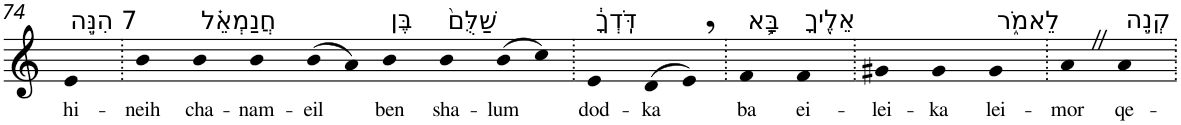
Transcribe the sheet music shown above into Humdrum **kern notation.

**kern	**text
*part1	*part1
*staff1	*staff1
*I"Piano	*
*I'Pno	*
!!LO:PB:g=z
*clefG2	*
*k[]	*
=74	=74
!LO:TX:a:t=7 הִנֵּ֣ה	!
!	!LO:LY:b
4e	hi-
=75.	=75.
!	!LO:LY:b
4b	-neih
!LO:TX:a:t=חֲנַמְאֵ֗ל	!
!	!LO:LY:b
4b	cha-
!	!LO:LY:b
4b	-nam-
!	!LO:LY:b
(>8b	-eil
8a)	.
!LO:TX:a:t=בֶּן	!
!	!LO:LY:b
4b	ben
!LO:TX:a:t=שַׁלֻּם֙	!
!	!LO:LY:b
4b	sha-
!	!LO:LY:b
(>8b	-lum
8cc)	.
=76.	=76.
!LO:TX:a:t=דֹּֽדְךָ֔	!
!	!LO:LY:b
4e	dod-
!	!LO:LY:b
(>8d	-ka
8e,)	.
=77.	=77.
!LO:TX:a:t=בָּ֥א	!
!	!LO:LY:b
4f	ba
!LO:TX:a:t=אֵלֶ֖יךָ	!
!	!LO:LY:b
4f	ei-
=78.	=78.
!	!LO:LY:b
4g#X	-lei-
!	!LO:LY:b
4g#	-ka
!LO:TX:a:t=לֵאמֹ֑ר	!
!	!LO:LY:b
4g#	lei-
=79.	=79.
!	!LO:LY:b
4aZ	-mor
!LO:TX:a:t=קְנֵ֣ה	!
!	!LO:LY:b
4a	qe-
=.	=.
*-	*-
